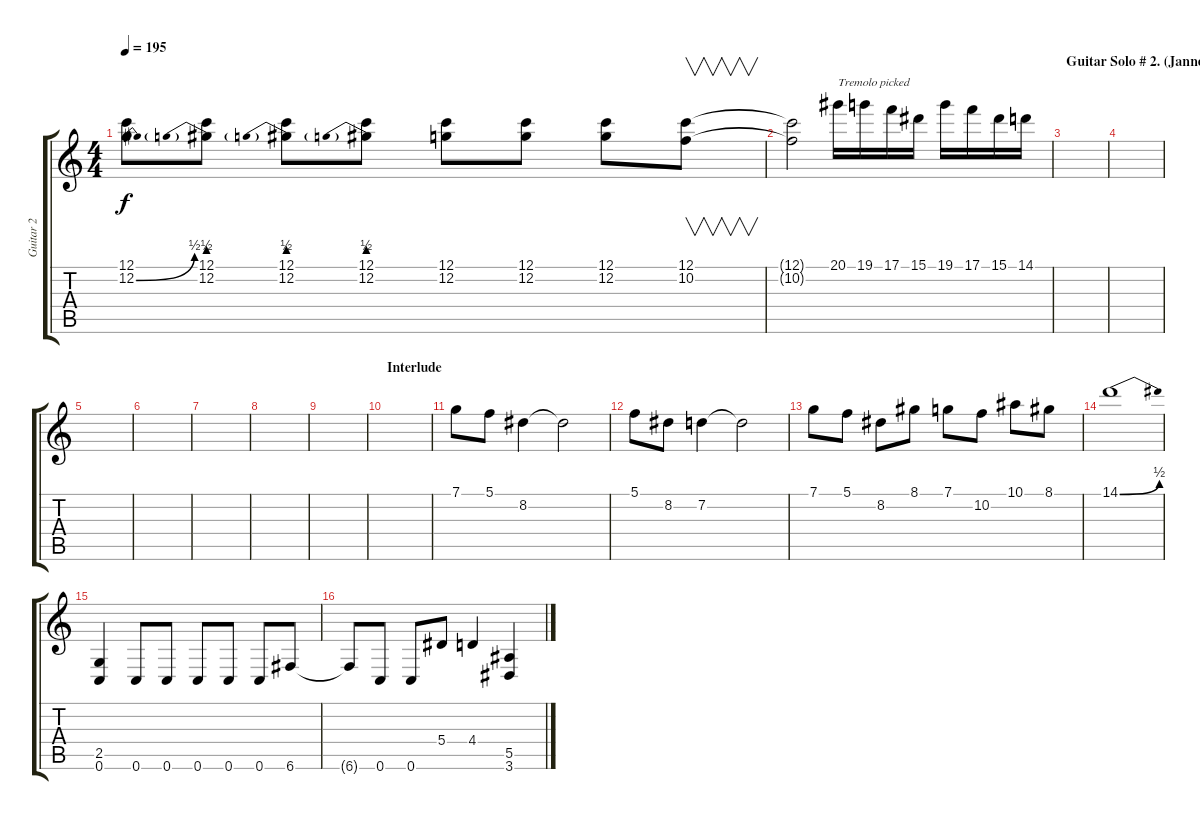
\track ("Guitar 2" "Guitar 2") {instrument overdrivenguitar}
\staff {score tabs}
\tuning (C4 G3 Eb3 Bb2 F2 C2) {hide}
\ts (4 4)
\tempo 195
\clef g2
\ks c
(12.1 12.2{be (bend 0 0 60 2)}).8{dy f} (12.1 12.2{be (prebend 0 2 60 2)}).8 (12.1 12.2{be (prebend 0 2 60 2)}).8 (12.1 12.2{be (prebend 0 2 60 2)}).8 (12.1 12.2).8 (12.1 12.2).8 (12.1 12.2).8 (12.1 10.2).8{v} |
(12.1{t} 10.2{t}).2 20.1.16{txt "Tremolo picked"} 19.1.16 17.1.16 15.1.16 19.1.16 17.1.16 15.1.16 14.1.16 |
\section ("" "Guitar Solo # 2. (Janne)")
|
|
|
|
|
|
|
\section ("" "Interlude")
|
7.1.8 5.1.8 8.2.4 8.2{t}.2 |
5.1.8 8.2.8 7.2.4 7.2{t}.2 |
7.1.8 5.1.8 8.2.8 8.1.8 7.1.8 10.2.8 10.1.8 8.1.8 |
14.1{be (bend 0 0 60 2)}.1 |
(2.5 0.6).4 0.6.8 0.6.8 0.6.8 0.6.8 0.6.8 6.6.8 |
6.6{t}.8 0.6.8 0.6.8 5.4.8 4.4.4 (5.5 3.6).4
